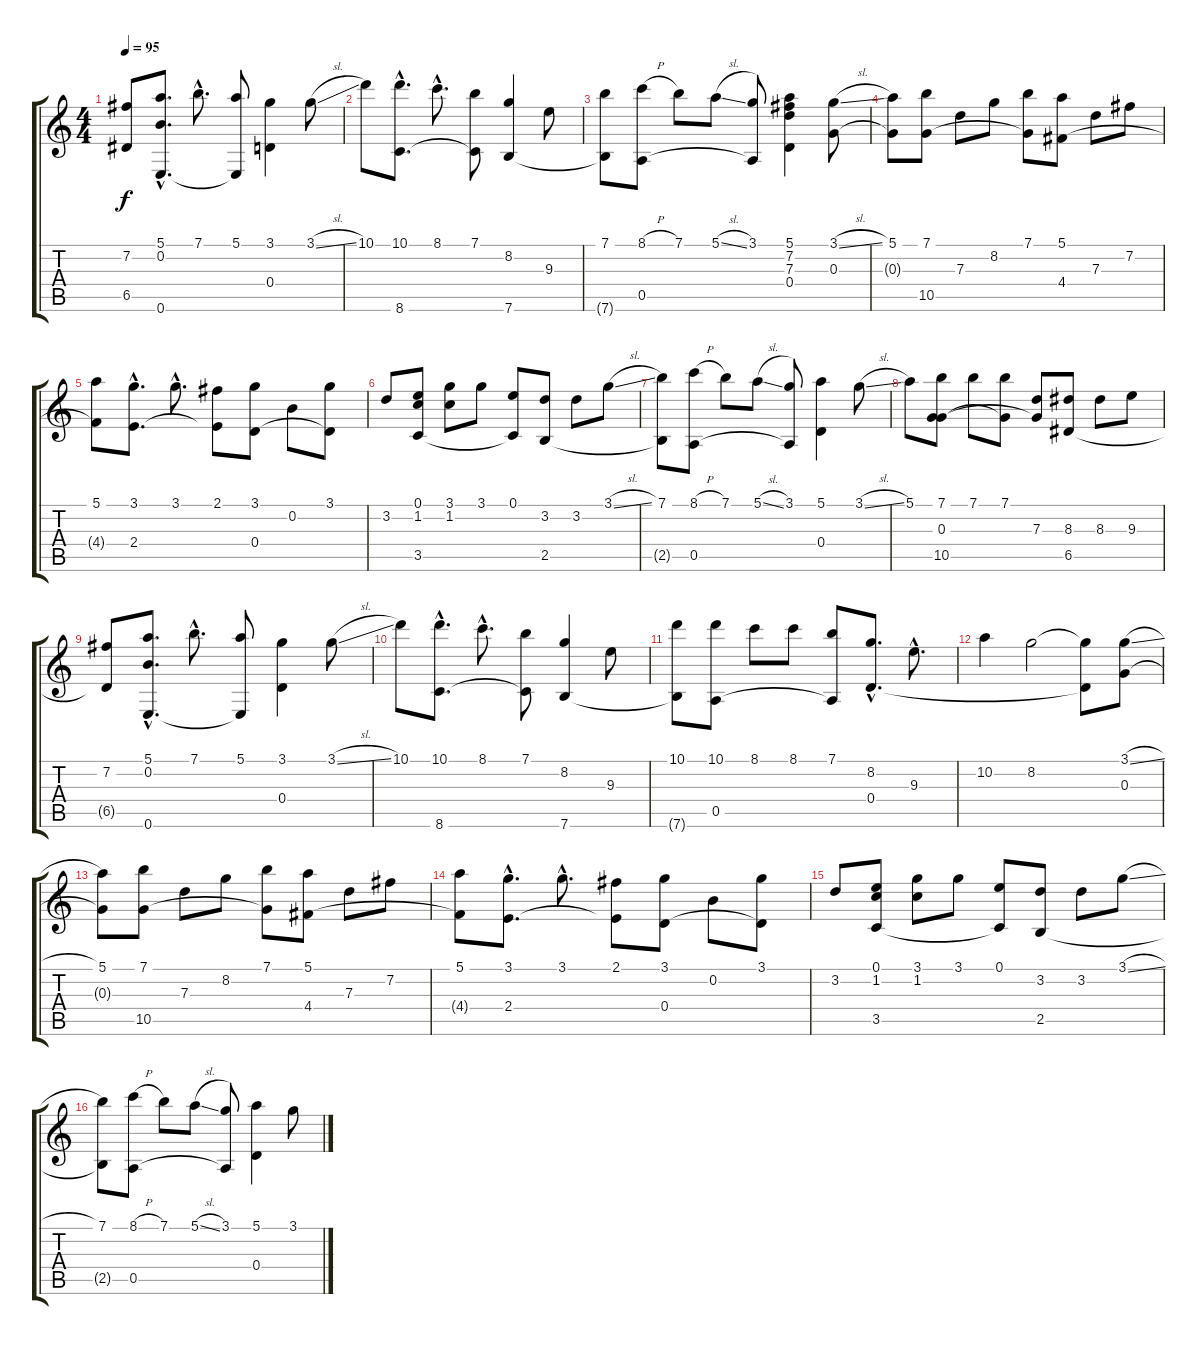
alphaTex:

\track "" {instrument acousticguitarnylon}
\staff {score tabs}
\tuning (E4 B3 G3 D3 A2 E2) {hide}
\ts (4 4)
\tempo 95
\clef g2
\ks c
(7.2 6.5{t}).8{dy f} (5.1{hac} 0.2{hac} 0.6{hac}).8{d} 7.1{hac}.8{d} (5.1 0.6{t}).8 (3.1 0.4).4 3.1{sl}.8 |
10.1.8 (10.1{hac} 8.6{hac}).8{d} 8.1{hac}.8{d} (7.1 8.6{t}).8 (8.2 7.6).4 9.3.8 |
(7.1 7.6{t}).8 (8.1{h} 0.5).8 7.1.8 5.1{sl}.8 (3.1 0.5{t}).8 (5.1 7.2 7.3 0.4).4 (3.1{sl} 0.3).8 |
(5.1 0.3{t}).8 (7.1 10.5).8 7.3.8 8.2.8 (7.1 10.5{t}).8 (5.1 4.4).8 7.3.8 7.2.8 |
(5.1 4.4{t}).8 (3.1{hac} 2.4{hac}).8{d} 3.1{hac}.8{d} (2.1 2.4{t}).8 (3.1 0.4).8 0.2.8 (3.1 0.4{t}).8 |
3.2.8 (0.1 1.2 3.5).8 (3.1 1.2).8 3.1.8 (0.1 3.5{t}).8 (3.2 2.5).8 3.2.8 3.1{sl}.8 |
(7.1 2.5{t}).8 (8.1{h} 0.5).8 7.1.8 5.1{sl}.8 (3.1 0.5{t}).8 (5.1 0.4).4 3.1{sl}.8 |
5.1.8 (7.1 0.3 10.5).8 7.1.8 (7.1 0.3{t}).8 (7.3 10.5{t}).8 (8.3 6.5).8 8.3.8 9.3.8 |
(7.2 6.5{t}).8 (5.1{hac} 0.2{hac} 0.6{hac}).8{d} 7.1{hac}.8{d} (5.1 0.6{t}).8 (3.1 0.4).4 3.1{sl}.8 |
10.1.8 (10.1{hac} 8.6{hac}).8{d} 8.1{hac}.8{d} (7.1 8.6{t}).8 (8.2 7.6).4 9.3.8 |
(10.1 7.6{t}).8 (10.1 0.5).8 8.1.8 8.1.8 (7.1 0.5{t}).8 (8.2{hac} 0.4{hac}).8{d} 9.3{hac}.8{d} |
10.2.4 8.2.2 (8.2{t} 0.4{t}).8 (3.1{sl} 0.3).8 |
(5.1 0.3{t}).8 (7.1 10.5).8 7.3.8 8.2.8 (7.1 10.5{t}).8 (5.1 4.4).8 7.3.8 7.2.8 |
(5.1 4.4{t}).8 (3.1{hac} 2.4{hac}).8{d} 3.1{hac}.8{d} (2.1 2.4{t}).8 (3.1 0.4).8 0.2.8 (3.1 0.4{t}).8 |
3.2.8 (0.1 1.2 3.5).8 (3.1 1.2).8 3.1.8 (0.1 3.5{t}).8 (3.2 2.5).8 3.2.8 3.1{sl}.8 |
(7.1 2.5{t}).8 (8.1{h} 0.5).8 7.1.8 5.1{sl}.8 (3.1 0.5{t}).8 (5.1 0.4).4 3.1{sl}.8
